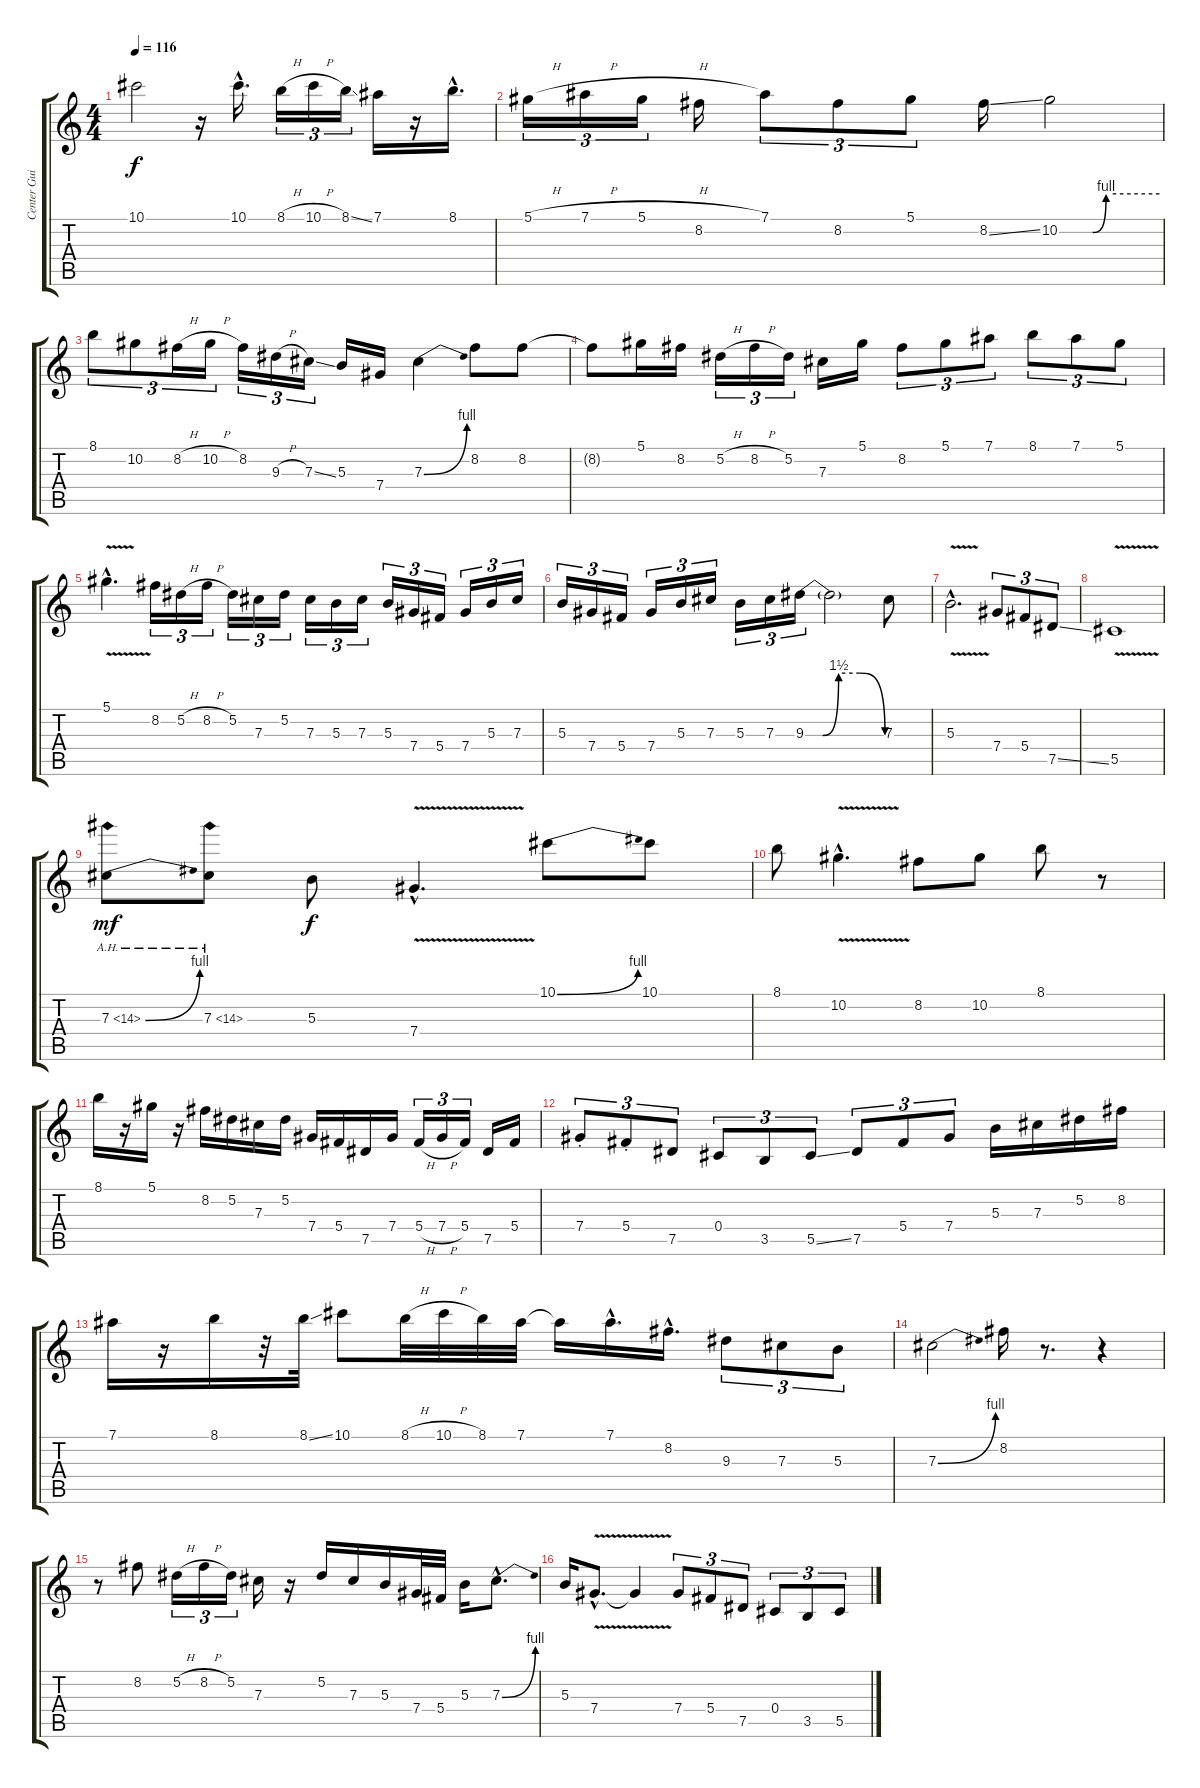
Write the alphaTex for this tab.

\track ("Center Guitar" "Center Gui") {instrument overdrivenguitar}
\staff {score tabs}
\tuning (Eb4 Bb3 Gb3 Db3 Ab2 Eb2) {hide}
\ts (4 4)
\tempo 116
\clef g2
\ks c
10.1{t}.2{dy f} r.16 10.1{hac}.16{d} 8.1{h}.16{tu (3 2)} 10.1{h}.16{tu (3 2)} 8.1{ss}.16{tu (3 2)} 7.1.16 r.16 8.1{hac}.16{d} |
5.1{h}.16{tu (3 2)} 7.1{h}.16{tu (3 2)} 5.1{h}.16{tu (3 2)} 8.2.16 7.1.8{tu (3 2)} 8.2.8{tu (3 2)} 5.1.8{tu (3 2)} 8.2{ss}.16 10.2{be (custom 0 0 20 0 28 4 60 4)}.2 |
8.1.8{tu (3 2)} 10.2.8{tu (3 2)} 8.2{h}.16{tu (3 2)} 10.2{h}.16{tu (3 2)} 8.2.16{tu (3 2)} 9.3{h}.16{tu (3 2)} 7.3{ss}.16{tu (3 2)} 5.3.16 7.4.16 7.3{be (bend 0 0 60 4)}.4 8.2.8 8.2.8 |
8.2{t}.8 5.1.16 8.2.16 5.2{h}.16{tu (3 2)} 8.2{h}.16{tu (3 2)} 5.2.16{tu (3 2)} 7.3.16 5.1.16 8.2.8{tu (3 2)} 5.1.8{tu (3 2)} 7.1.8{tu (3 2)} 8.1.8{tu (3 2)} 7.1.8{tu (3 2)} 5.1.8{tu (3 2)} |
5.1{v hac}.4{d} 8.2.16{tu (3 2)} 5.2{h}.16{tu (3 2)} 8.2{h}.16{tu (3 2)} 5.2.16{tu (3 2)} 7.3.16{tu (3 2)} 5.2.16{tu (3 2)} 7.3.16{tu (3 2)} 5.3.16{tu (3 2)} 7.3.16{tu (3 2)} 5.3.16{tu (3 2)} 7.4.16{tu (3 2)} 5.4.16{tu (3 2)} 7.4.16{tu (3 2)} 5.3.16{tu (3 2)} 7.3.16{tu (3 2)} |
5.3.16{tu (3 2)} 7.4.16{tu (3 2)} 5.4.16{tu (3 2)} 7.4.16{tu (3 2)} 5.3.16{tu (3 2)} 7.3.16{tu (3 2)} 5.3.16{tu (3 2)} 7.3.16{tu (3 2)} 9.3{be (custom 0 0 13 0 25 6 41 6 60 0)}.16{tu (3 2)} 9.3{t}.2 7.3.8 |
5.3{v hac}.2{d} 7.4.8{tu (3 2)} 5.4.8{tu (3 2)} 7.5{ss}.8{tu (3 2)} |
5.5{v}.1 |
7.3{be (bend 0 0 60 4) ah 7}.8{dy mf} 7.3{ah 7}.8 5.3.8{dy f} 7.4{v hac}.4{d} 10.1{be (bend 0 0 60 4)}.8 10.1.8 |
8.1.8 10.2{v hac}.4{d} 8.2.8 10.2.8 8.1.8 r.8 |
8.1.16 r.16 5.1.16 r.16 8.2.16 5.2.16 7.3.16 5.2.16 7.4.16 5.4.16 7.5.16 7.4.16 5.4{h}.16{tu (3 2)} 7.4{h}.16{tu (3 2)} 5.4.16{tu (3 2)} 7.5.16 5.4.16 |
7.4{st}.8{tu (3 2)} 5.4{st}.8{tu (3 2)} 7.5.8{tu (3 2)} 0.4.8{tu (3 2)} 3.5.8{tu (3 2)} 5.5{ss}.8{tu (3 2)} 7.5.8{tu (3 2)} 5.4.8{tu (3 2)} 7.4.8{tu (3 2)} 5.3.16 7.3.16 5.2.16 8.2.16 |
7.1.16 r.16 8.1.16 r.32 8.1{ss}.32 10.1.8 8.1{h}.32 10.1{h}.32 8.1.32 7.1.32 7.1{t}.16 7.1{hac}.16{d} 8.2{hac}.16{d} 9.3.8{tu (3 2)} 7.3.8{tu (3 2)} 5.3.8{tu (3 2)} |
7.3{be (bend 0 0 60 4)}.2 8.2.16 r.8{d} r.4 |
r.8 8.2.8 5.2{h}.16{tu (3 2)} 8.2{h}.16{tu (3 2)} 5.2.16{tu (3 2)} 7.3.16 r.16 5.2.16 7.3.16 5.3.16 7.4.32 5.4.32 5.3.16 7.3{be (bend 0 0 60 4) hac}.8{d} |
5.3.16 7.4{v hac}.8{d} 7.4{t}.4 7.4.8{tu (3 2)} 5.4.8{tu (3 2)} 7.5.8{tu (3 2)} 0.4.8{tu (3 2)} 3.5.8{tu (3 2)} 5.5.8{tu (3 2)}
